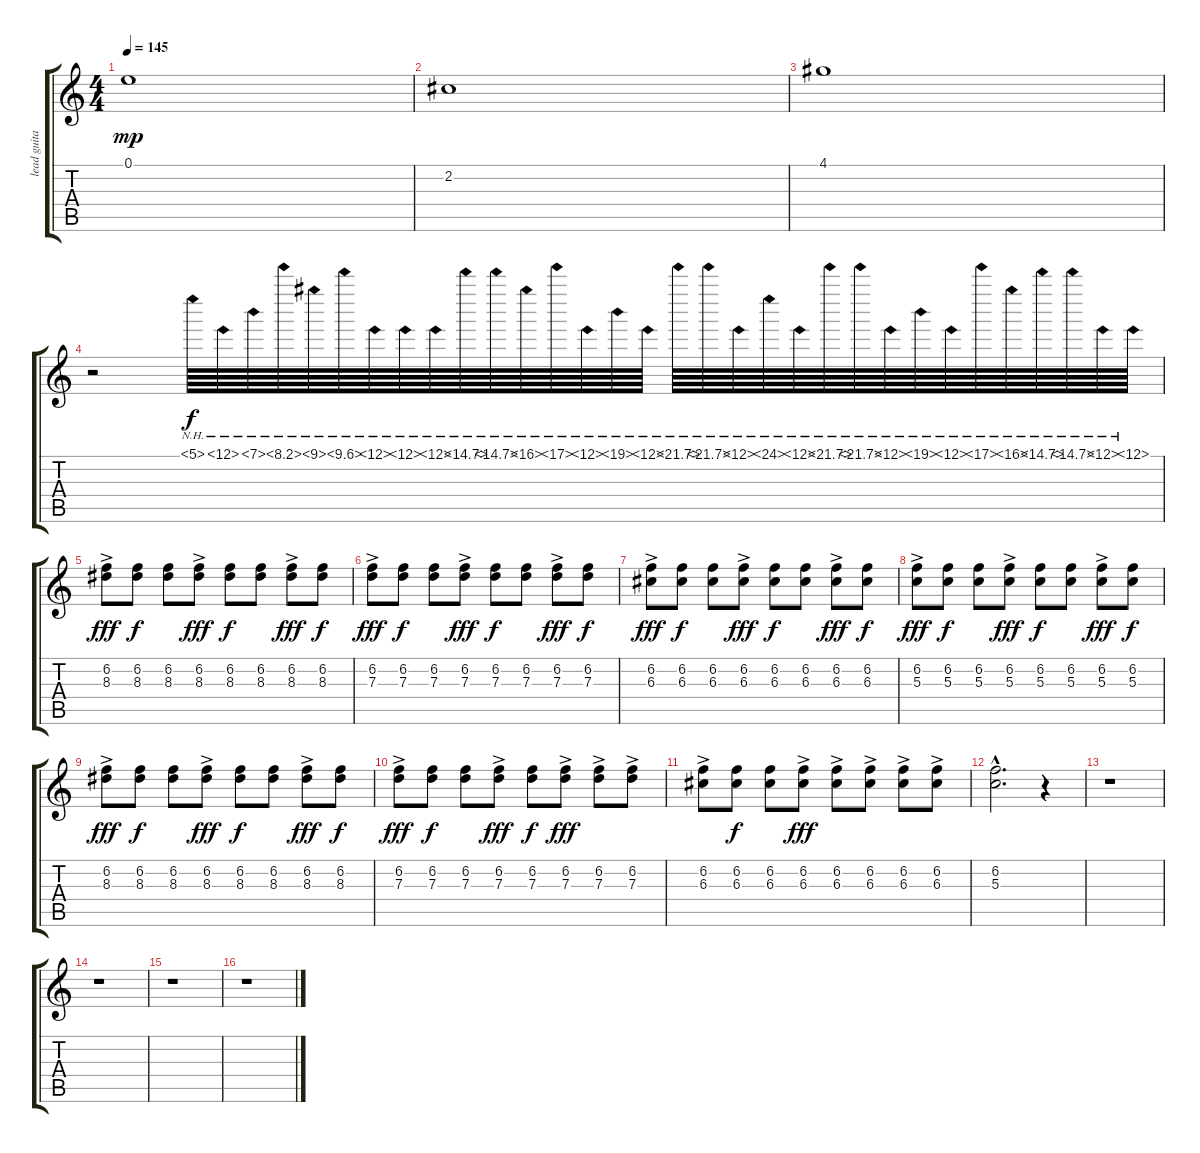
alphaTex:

\track ("lead guitar" "lead guita") {instrument overdrivenguitar}
\staff {score tabs}
\tuning (E4 B3 G3 D3 A2 E2) {hide}
\ts (4 4)
\tempo 145
\clef g2
\ks c
0.1.1{dy mp} |
2.2.1 |
4.1.1 |
r.2 5.1{nh}.64{dy f} 6.1{nh}.64 7.1{nh}.64 8.1{nh}.64 9.1{nh}.64 10.1{nh}.64 11.1{nh}.64 12.1{nh}.64 13.1{nh}.64 14.1{nh}.64 15.1{nh}.64 16.1{nh}.64 17.1{nh}.64 18.1{nh}.64 19.1{nh}.64 20.1{nh}.64 21.1{nh}.64 22.1{nh}.64 23.1{nh}.64 24.1{nh}.64 23.1{nh}.64 22.1{nh}.64 21.1{nh}.64 20.1{nh}.64 19.1{nh}.64 18.1{nh}.64 17.1{nh}.64 16.1{nh}.64 15.1{nh}.64 14.1{nh}.64 13.1{nh}.64 12.1{nh}.64 |
(6.2{ac} 8.3{ac}).8{dy fff} (6.2 8.3).8{dy f} (6.2 8.3).8 (6.2{ac} 8.3{ac}).8{dy fff} (6.2 8.3).8{dy f} (6.2 8.3).8 (6.2{ac} 8.3{ac}).8{dy fff} (6.2 8.3).8{dy f} |
(6.2{ac} 7.3{ac}).8{dy fff} (6.2 7.3).8{dy f} (6.2 7.3).8 (6.2{ac} 7.3{ac}).8{dy fff} (6.2 7.3).8{dy f} (6.2 7.3).8 (6.2{ac} 7.3{ac}).8{dy fff} (6.2 7.3).8{dy f} |
(6.2 6.3{ac}).8{dy fff} (6.2 6.3).8{dy f} (6.2 6.3).8 (6.2{ac} 6.3{ac}).8{dy fff} (6.2 6.3).8{dy f} (6.2 6.3).8 (6.2{ac} 6.3{ac}).8{dy fff} (6.2 6.3).8{dy f} |
(6.2{ac} 5.3{ac}).8{dy fff} (6.2 5.3).8{dy f} (6.2 5.3).8 (6.2{ac} 5.3{ac}).8{dy fff} (6.2 5.3).8{dy f} (6.2 5.3).8 (6.2{ac} 5.3{ac}).8{dy fff} (6.2 5.3).8{dy f} |
(6.2{ac} 8.3{ac}).8{dy fff} (6.2 8.3).8{dy f} (6.2 8.3).8 (6.2{ac} 8.3{ac}).8{dy fff} (6.2 8.3).8{dy f} (6.2 8.3).8 (6.2{ac} 8.3{ac}).8{dy fff} (6.2 8.3).8{dy f} |
(6.2{ac} 7.3{ac}).8{dy fff} (6.2 7.3).8{dy f} (6.2 7.3).8 (6.2 7.3{ac}).8{dy fff} (6.2 7.3).8{dy f} (6.2{ac} 7.3{ac}).8{dy fff} (6.2{ac} 7.3).8 (6.2{ac} 7.3{ac}).8 |
(6.2{ac} 6.3{ac}).8 (6.2 6.3).8{dy f} (6.2 6.3).8 (6.2{ac} 6.3).8{dy fff} (6.2{ac} 6.3{ac}).8 (6.2{ac} 6.3{ac}).8 (6.2{ac} 6.3).8 (6.2{ac} 6.3{ac}).8 |
(6.2{hac} 5.3{hac}).2{d} r.4 |
r.1 |
r.1 |
r.1 |
r.1
